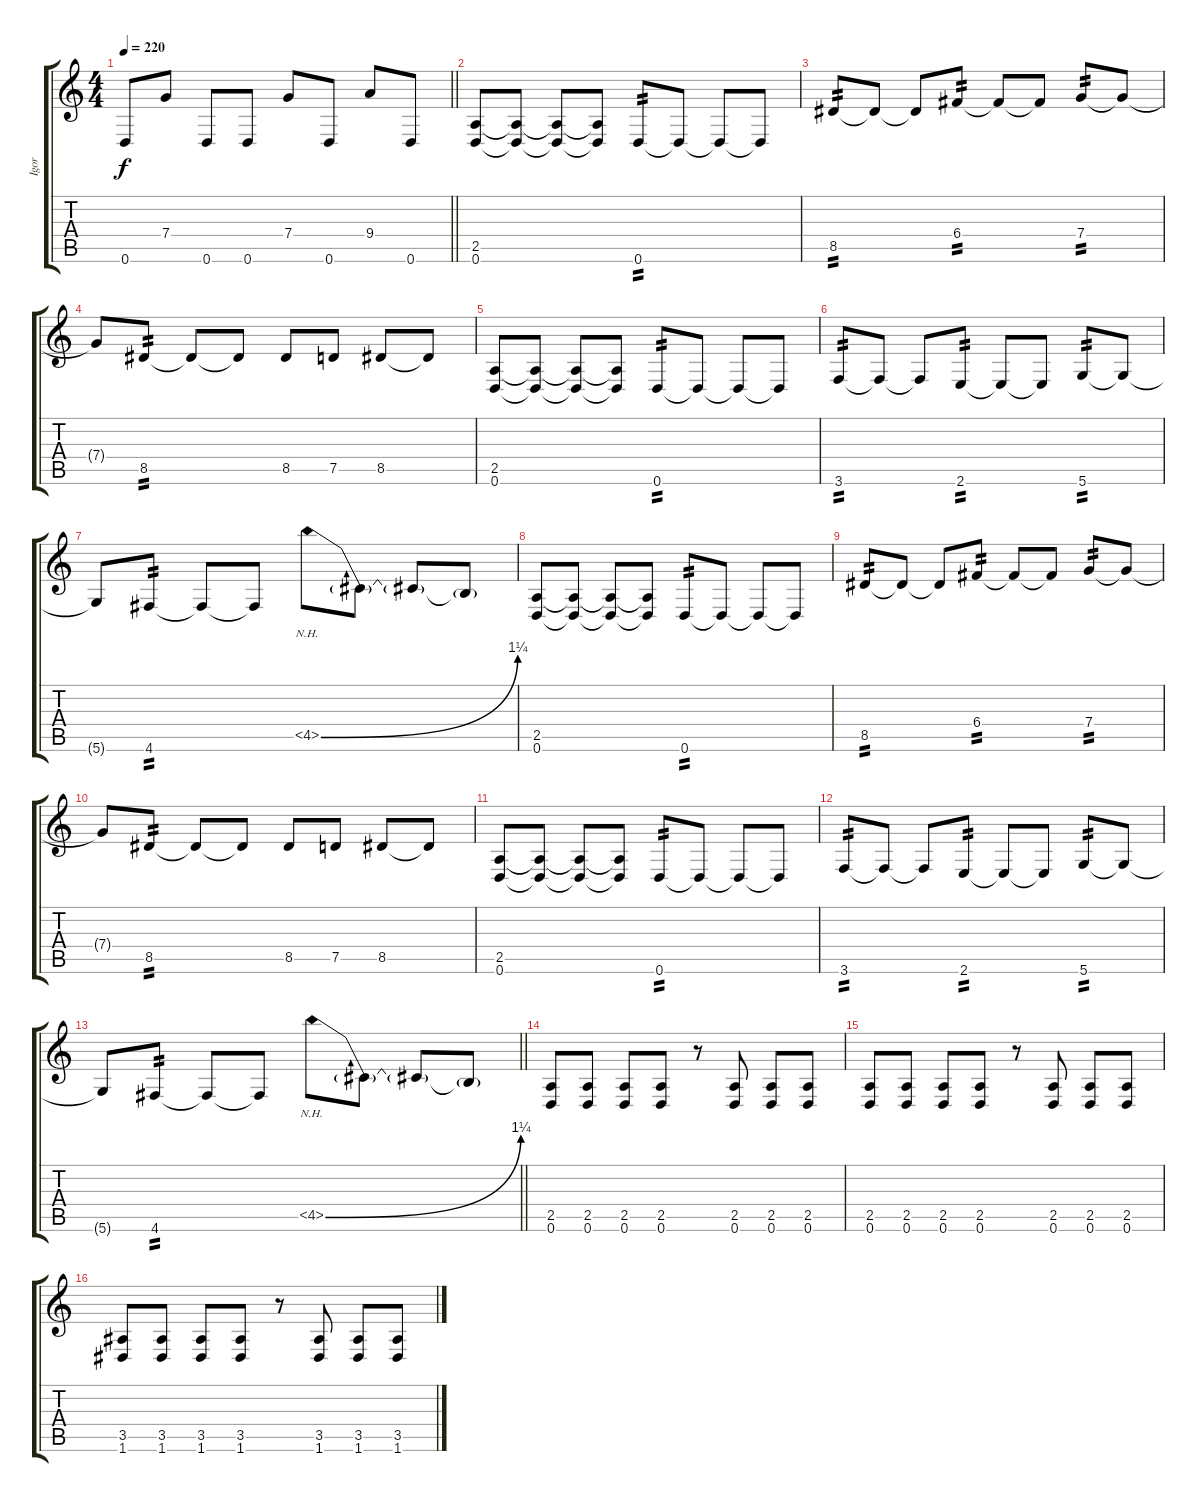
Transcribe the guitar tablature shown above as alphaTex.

\track ("Igor" "Igor") {instrument overdrivenguitar}
\staff {score tabs}
\tuning (D4 A3 F3 C3 G2 D2) {hide}
\ts (4 4)
\tempo 220
\clef g2
\barLineRight lightlight
\ks c
0.6.8{dy f} 7.4.8 0.6.8 0.6.8 7.4.8 0.6.8 9.4.8 0.6.8 |
(2.5 0.6).8 (2.5{t} 0.6{t}).8 (2.5{t} 0.6{t}).8 (2.5{t} 0.6{t}).8 0.6.8{tp 2} 0.6{t}.8 0.6{t}.8 0.6{t}.8 |
8.5.8{tp 2} 8.5{t}.8 8.5{t}.8 6.4.8{tp 2} 6.4{t}.8 6.4{t}.8 7.4.8{tp 2} 7.4{t}.8 |
7.4{t}.8 8.5.8{tp 2} 8.5{t}.8 8.5{t}.8 8.5.8 7.5.8 8.5.8 8.5{t}.8 |
(2.5 0.6).8 (2.5{t} 0.6{t}).8 (2.5{t} 0.6{t}).8 (2.5{t} 0.6{t}).8 0.6.8{tp 2} 0.6{t}.8 0.6{t}.8 0.6{t}.8 |
3.6.8{tp 2} 3.6{t}.8 3.6{t}.8 2.6.8{tp 2} 2.6{t}.8 2.6{t}.8 5.6.8{tp 2} 5.6{t}.8 |
5.6{t}.8 4.6.8{tp 2} 4.6{t}.8 4.6{t}.8 4.5{be (bend 0 0 60 5) nh}.8 4.5{t}.8 4.5{t}.8 4.5{t}.8 |
(2.5 0.6).8 (2.5{t} 0.6{t}).8 (2.5{t} 0.6{t}).8 (2.5{t} 0.6{t}).8 0.6.8{tp 2} 0.6{t}.8 0.6{t}.8 0.6{t}.8 |
8.5.8{tp 2} 8.5{t}.8 8.5{t}.8 6.4.8{tp 2} 6.4{t}.8 6.4{t}.8 7.4.8{tp 2} 7.4{t}.8 |
7.4{t}.8 8.5.8{tp 2} 8.5{t}.8 8.5{t}.8 8.5.8 7.5.8 8.5.8 8.5{t}.8 |
(2.5 0.6).8 (2.5{t} 0.6{t}).8 (2.5{t} 0.6{t}).8 (2.5{t} 0.6{t}).8 0.6.8{tp 2} 0.6{t}.8 0.6{t}.8 0.6{t}.8 |
3.6.8{tp 2} 3.6{t}.8 3.6{t}.8 2.6.8{tp 2} 2.6{t}.8 2.6{t}.8 5.6.8{tp 2} 5.6{t}.8 |
\barLineRight lightlight
5.6{t}.8 4.6.8{tp 2} 4.6{t}.8 4.6{t}.8 4.5{be (bend 0 0 60 5) nh}.8 4.5{t}.8 4.5{t}.8 4.5{t}.8 |
(2.5 0.6).8 (2.5 0.6).8 (2.5 0.6).8 (2.5 0.6).8 r.8 (2.5 0.6).8 (2.5 0.6).8 (2.5 0.6).8 |
(2.5 0.6).8 (2.5 0.6).8 (2.5 0.6).8 (2.5 0.6).8 r.8 (2.5 0.6).8 (2.5 0.6).8 (2.5 0.6).8 |
(3.5 1.6).8 (3.5 1.6).8 (3.5 1.6).8 (3.5 1.6).8 r.8 (3.5 1.6).8 (3.5 1.6).8 (3.5 1.6).8
